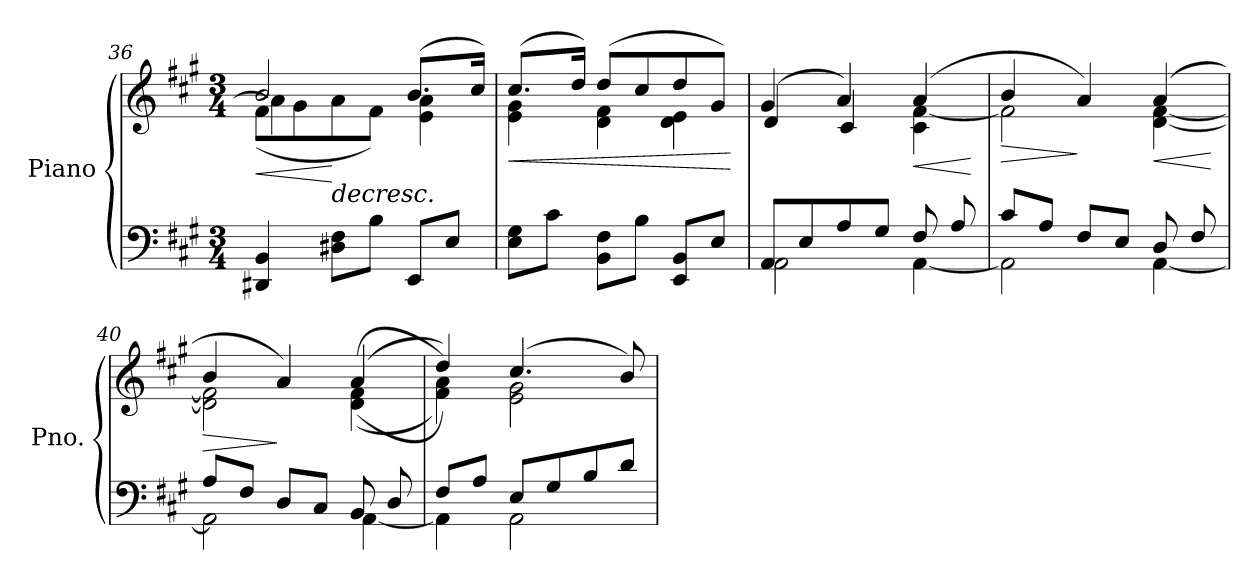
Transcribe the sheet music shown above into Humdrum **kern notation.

**kern	**kern	**dynam
*part1	*part1	*part1
*staff2	*staff1	*staff1/2
*I"Piano	*	*
*I'Pno.	*	*
*clefF4	*clefG2	*
*k[f#c#g#]	*k[f#c#g#]	*
*M3/4	*M3/4	*
=36	=36	=36
!	!	!LO:HP:b
*	*^	*
*	*	*^	*
4DD#X/ 4BB/	2b/	(<8f#\L	4a\]	<
.	.	8g#\	.	.
!	!	!	!	!LO:HP:n=1:b
8D#X\ 8F#\L	.	8a\	2ryy	[ >
8B\J	.	8f#\J)	.	.
8EE/L	(>8.b/L	4e\ 4a\	.	.
8E/J	.	.	.	.
.	16cc#/Jk)	.	.	.
*	*v	*v	*v	*
=37	=37	=37
!	!	!LO:HP:b
*	*^	*
8E\ 8G#\L	(>8.cc#/L	4e\ 4g#\	<
8c#\J	.	.	.
.	16dd/Jk)	.	.
8BB\ 8F#\L	(>8dd/L	4d\ 4f#\	.
8B\J	8cc#/	.	.
8EE/ 8BB/L	8dd/	4d\ 4e\	.
8E/J	8g#/J)	.	.
*	*v	*v	*
.	.	[
!!LO:LB:g=z
=38	=38	=38
*^	*^	*
8AA/L	2AA\	(>4g#/	4d/	.
8E/	.	.	.	.
8A/	.	4a/)	4c#/	.
8G#/J	.	.	.	.
!	!	!	!	!LO:HP:b
8F#/	[4AA\	(>4a/	4c#\ [4f#\	<
8A/	.	.	.	.
*v	*v	*	*	*
*	*v	*v	*
.	.	] [
=39	=39	=39
*^	*	*
!	!	!LO:TX:a:i:t=un poco animato	!
!	!	!	!LO:HP:b
*	*	*^	*
8c#/L	2AA\]	4b/	2f#\]	>
8A/J	.	.	.	.
8F#/L	.	4a/)	.	]
8E/J	.	.	.	.
!	!	!	!	!LO:HP:b
8D/	[4AA\	(>4a/	[4d\ [4f#\	<
8F#/	.	.	.	.
*v	*v	*	*	*
*	*v	*v	*
.	.	[
=40	=40	=40
*^	*	*
!	!	!	!LO:HP:b
*	*	*^	*
8A/L	2AA\]	4b/	2d\] 2f#\]	>
8F#/J	.	.	.	.
8D/L	.	4a/)	.	]
8C#/J	.	.	.	.
8BB/	[4AA\	(>(>4a/	(<(<4d\ 4f#\	.
8D/	.	.	.	.
=41	=41	=41	=41	=41
8F#/L	4AA\]	4dd/))	4f#\ 4a\))	.
8A/J	.	.	.	.
8E/L	2AA\	(>4.cc#/	2e\ 2g#\	.
8G#/	.	.	.	.
8B/	.	.	.	.
8d/J	.	8b/)	.	.
*v	*v	*	*	*
*	*v	*v	*
=	=	=
*-	*-	*-
